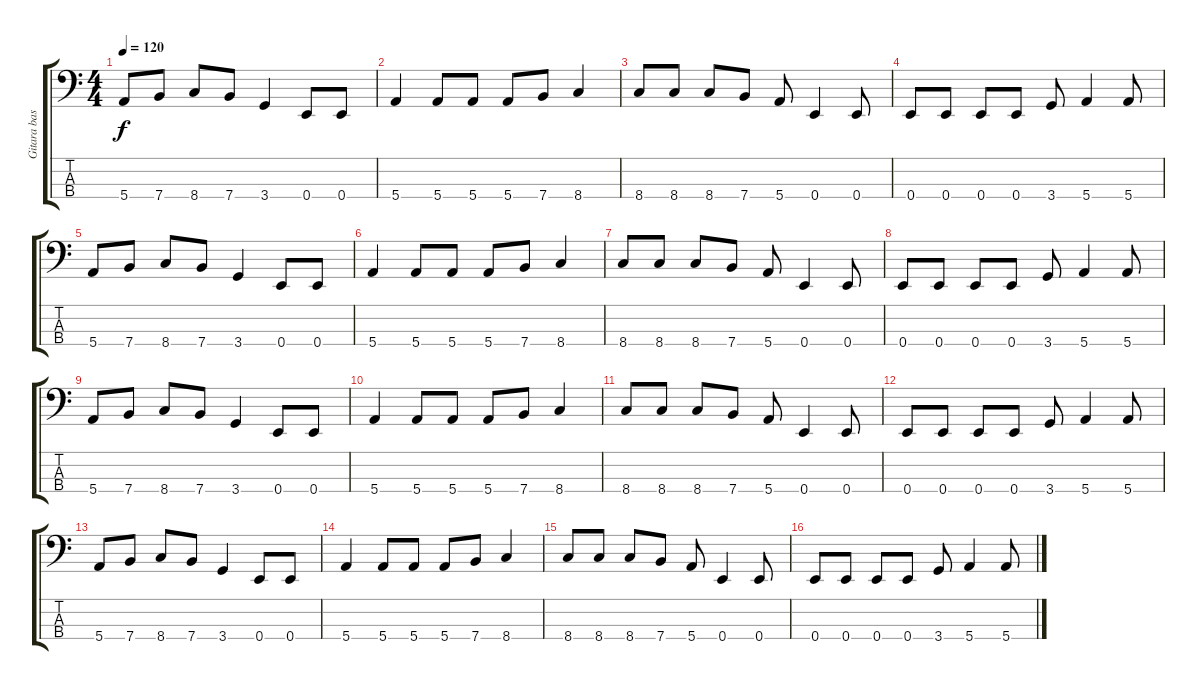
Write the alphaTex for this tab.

\track ("Gitara basowa" "Gitara bas") {instrument electricbassfinger}
\staff {score tabs}
\tuning (G2 D2 A1 E1) {hide}
\ts (4 4)
\tempo 120
\clef f4
\ks c
5.4.8{dy f} 7.4.8 8.4.8 7.4.8 3.4.4 0.4.8 0.4.8 |
5.4.4 5.4.8 5.4.8 5.4.8 7.4.8 8.4.4 |
8.4.8 8.4.8 8.4.8 7.4.8 5.4.8 0.4.4 0.4.8 |
0.4.8 0.4.8 0.4.8 0.4.8 3.4.8 5.4.4 5.4.8 |
5.4.8 7.4.8 8.4.8 7.4.8 3.4.4 0.4.8 0.4.8 |
5.4.4 5.4.8 5.4.8 5.4.8 7.4.8 8.4.4 |
8.4.8 8.4.8 8.4.8 7.4.8 5.4.8 0.4.4 0.4.8 |
0.4.8 0.4.8 0.4.8 0.4.8 3.4.8 5.4.4 5.4.8 |
5.4.8 7.4.8 8.4.8 7.4.8 3.4.4 0.4.8 0.4.8 |
5.4.4 5.4.8 5.4.8 5.4.8 7.4.8 8.4.4 |
8.4.8 8.4.8 8.4.8 7.4.8 5.4.8 0.4.4 0.4.8 |
0.4.8 0.4.8 0.4.8 0.4.8 3.4.8 5.4.4 5.4.8 |
5.4.8 7.4.8 8.4.8 7.4.8 3.4.4 0.4.8 0.4.8 |
5.4.4 5.4.8 5.4.8 5.4.8 7.4.8 8.4.4 |
8.4.8 8.4.8 8.4.8 7.4.8 5.4.8 0.4.4 0.4.8 |
0.4.8 0.4.8 0.4.8 0.4.8 3.4.8 5.4.4 5.4.8
